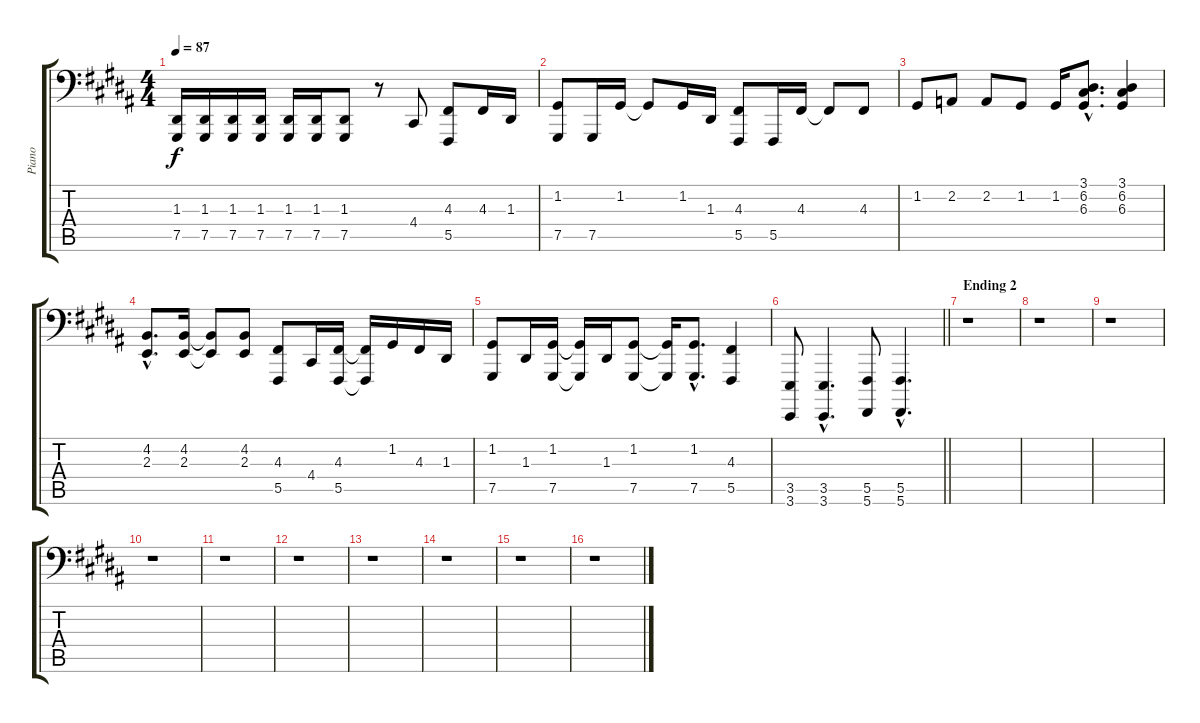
\track ("Piano" "Piano") {instrument brightacousticpiano}
\staff {score tabs}
\tuning (C3 G2 D2 A1 Db1 Db0) {hide}
\ts (4 4)
\tempo 87
\clef f4
\ks b
(1.3 7.5).16{dy f} (1.3 7.5).16 (1.3 7.5).16 (1.3 7.5).16 (1.3 7.5).16 (1.3 7.5).16 (1.3 7.5).8 r.8 4.4.8 (4.3 5.5).8 4.3.16 1.3.16 |
(1.2 7.5).8 7.5.16 1.2.16 1.2{t}.8 1.2.16 1.3.16 (4.3 5.5).8 5.5.16 4.3.16 4.3{t}.8 4.3.8 |
1.2.8 2.2.8 2.2.8 1.2.8 1.2.16 (3.1{hac} 6.2{hac} 6.3{hac}).8{d} (3.1 6.2 6.3).4 |
(4.2{hac} 2.3{hac}).8{d} (4.2 2.3).16 (4.2{t} 2.3{t}).8 (4.2 2.3).8 (4.3 5.5).8 4.4.16 (4.3 5.5).16 (4.3{t} 5.5{t}).16 1.2.16 4.3.16 1.3.16 |
(1.2 7.5).8 1.3.16 (1.2 7.5).16 (1.2{t} 7.5{t}).16 1.3.16 (1.2 7.5).8 (1.2{t} 7.5{t}).16 (1.2{hac} 7.5{hac}).8{d} (4.3 5.5).4 |
\barLineRight lightlight
(3.5 3.6).8 (3.5{hac} 3.6{hac}).4{d} (5.5 5.6).8 (5.5{hac} 5.6{hac}).4{d} |
\section ("" "Ending 2")
r.1 |
r.1 |
r.1 |
r.1 |
r.1 |
r.1 |
r.1 |
r.1 |
r.1 |
r.1
